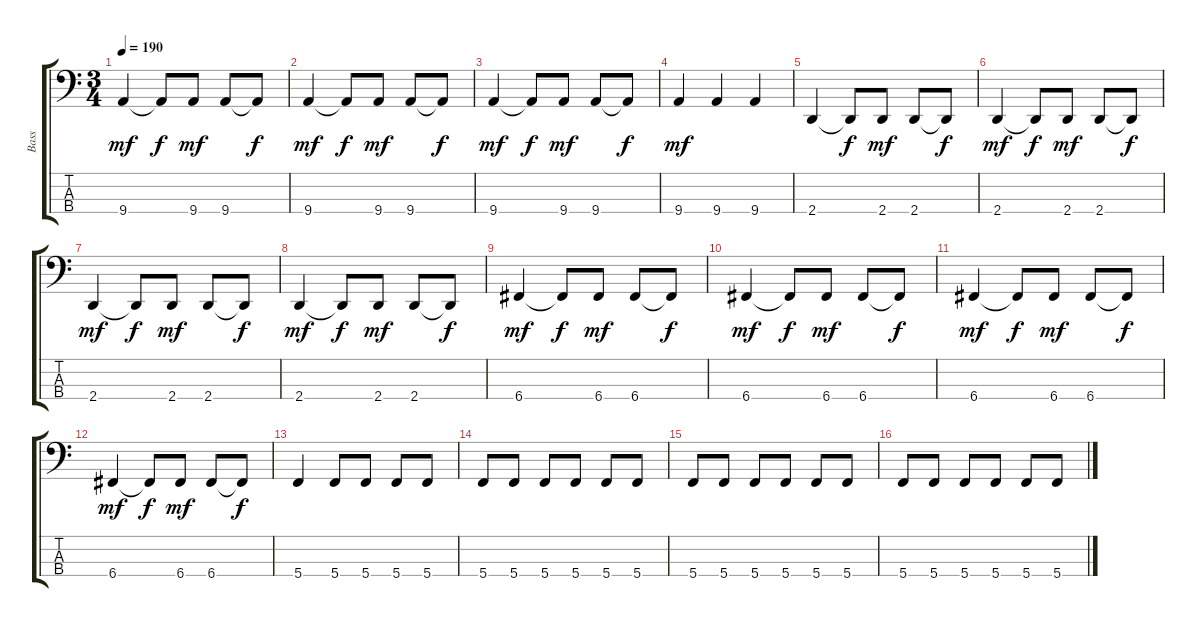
\track ("Bass" "Bass") {instrument electricbassfinger}
\staff {score tabs}
\tuning (F2 C2 G1 C1) {hide}
\ts (3 4)
\tempo 190
\clef f4
\ks c
9.4.4{dy mf} 9.4{t}.8{dy f} 9.4.8{dy mf} 9.4.8 9.4{t}.8{dy f} |
9.4.4{dy mf} 9.4{t}.8{dy f} 9.4.8{dy mf} 9.4.8 9.4{t}.8{dy f} |
9.4.4{dy mf} 9.4{t}.8{dy f} 9.4.8{dy mf} 9.4.8 9.4{t}.8{dy f} |
9.4.4{dy mf} 9.4.4 9.4.4 |
2.4.4 2.4{t}.8{dy f} 2.4.8{dy mf} 2.4.8 2.4{t}.8{dy f} |
2.4.4{dy mf} 2.4{t}.8{dy f} 2.4.8{dy mf} 2.4.8 2.4{t}.8{dy f} |
2.4.4{dy mf} 2.4{t}.8{dy f} 2.4.8{dy mf} 2.4.8 2.4{t}.8{dy f} |
2.4.4{dy mf} 2.4{t}.8{dy f} 2.4.8{dy mf} 2.4.8 2.4{t}.8{dy f} |
6.4.4{dy mf} 6.4{t}.8{dy f} 6.4.8{dy mf} 6.4.8 6.4{t}.8{dy f} |
6.4.4{dy mf} 6.4{t}.8{dy f} 6.4.8{dy mf} 6.4.8 6.4{t}.8{dy f} |
6.4.4{dy mf} 6.4{t}.8{dy f} 6.4.8{dy mf} 6.4.8 6.4{t}.8{dy f} |
6.4.4{dy mf} 6.4{t}.8{dy f} 6.4.8{dy mf} 6.4.8 6.4{t}.8{dy f} |
5.4.4 5.4.8 5.4.8 5.4.8 5.4.8 |
5.4.8 5.4.8 5.4.8 5.4.8 5.4.8 5.4.8 |
5.4.8 5.4.8 5.4.8 5.4.8 5.4.8 5.4.8 |
5.4.8 5.4.8 5.4.8 5.4.8 5.4.8 5.4.8
